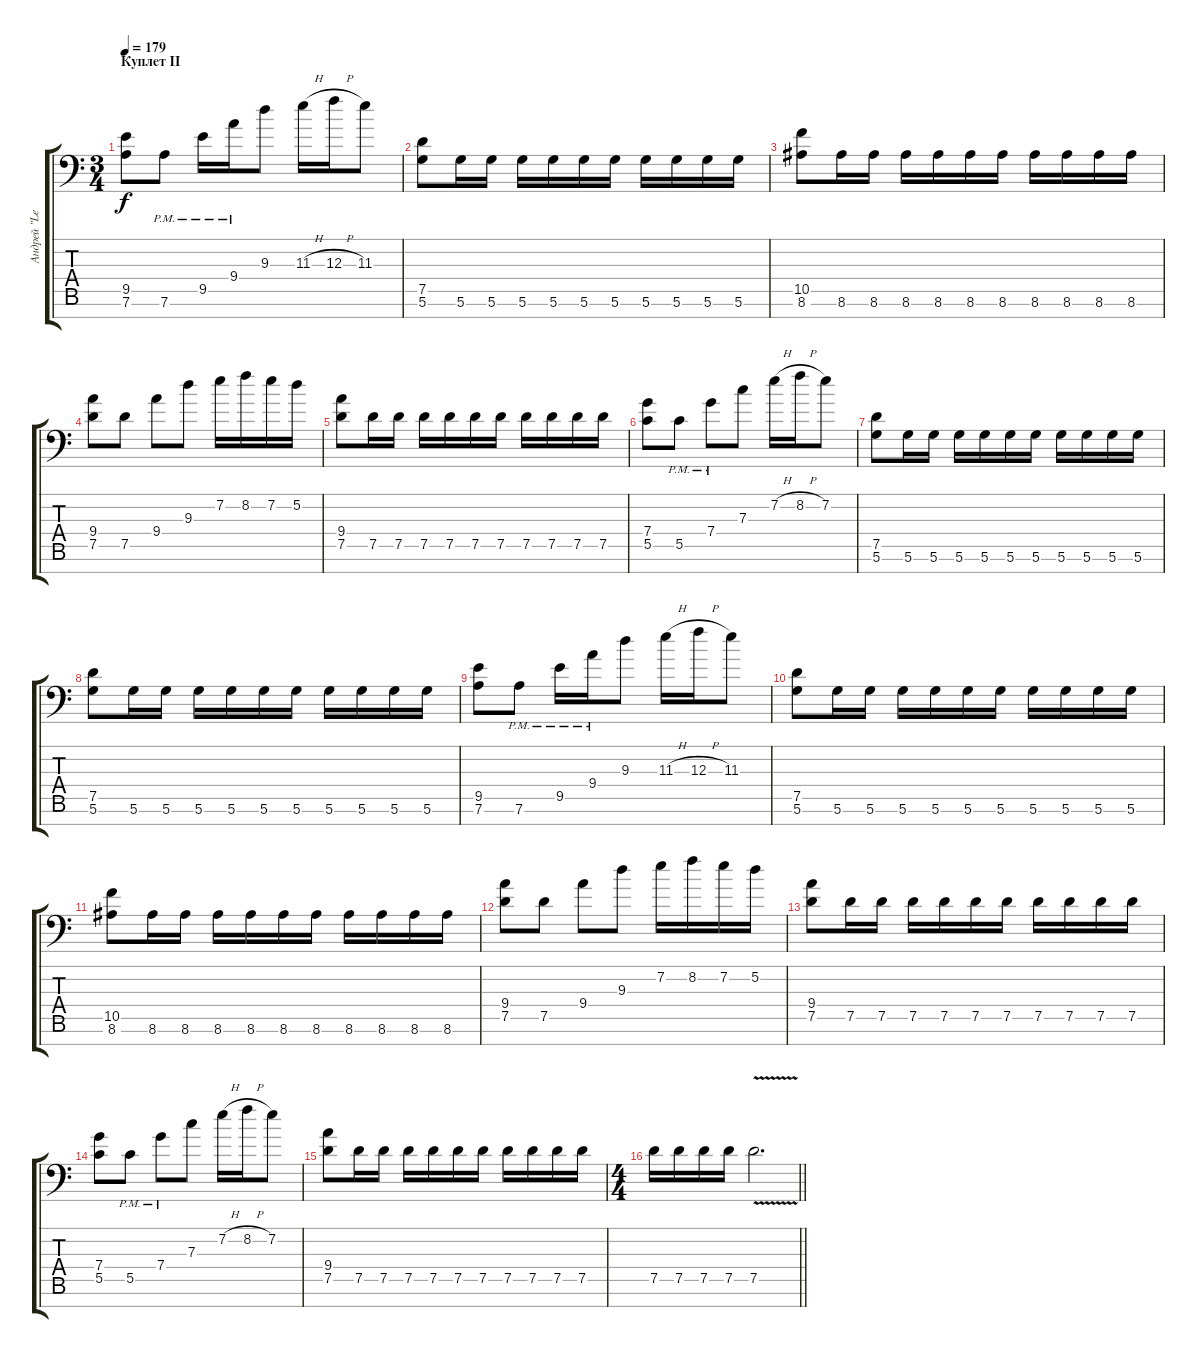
\track ("Андрей \"Leo\" Леонтьев" "Андрей \"Le") {instrument overdrivenguitar}
\staff {score tabs}
\tuning (D4 A3 F3 C3 G2 D2 A1) {hide}
\ts (3 4)
\section ("" "Куплет II")
\tempo 179
\clef f4
\ks c
(9.5 7.6).8{dy f} 7.6{pm}.8 9.5{pm}.16 9.4{pm}.16 9.3.8 11.3{h}.16 12.3{h}.16 11.3.8 |
(7.5 5.6).8 5.6.16 5.6.16 5.6.16 5.6.16 5.6.16 5.6.16 5.6.16 5.6.16 5.6.16 5.6.16 |
(10.5 8.6).8 8.6.16 8.6.16 8.6.16 8.6.16 8.6.16 8.6.16 8.6.16 8.6.16 8.6.16 8.6.16 |
(9.4 7.5).8 7.5.8 9.4.8 9.3.8 7.2.16 8.2.16 7.2.16 5.2.16 |
(9.4 7.5).8 7.5.16 7.5.16 7.5.16 7.5.16 7.5.16 7.5.16 7.5.16 7.5.16 7.5.16 7.5.16 |
(7.4 5.5).8 5.5{pm}.8 7.4{pm}.8 7.3.8 7.2{h}.16 8.2{h}.16 7.2.8 |
(7.5 5.6).8 5.6.16 5.6.16 5.6.16 5.6.16 5.6.16 5.6.16 5.6.16 5.6.16 5.6.16 5.6.16 |
(7.5 5.6).8 5.6.16 5.6.16 5.6.16 5.6.16 5.6.16 5.6.16 5.6.16 5.6.16 5.6.16 5.6.16 |
(9.5 7.6).8 7.6{pm}.8 9.5{pm}.16 9.4{pm}.16 9.3.8 11.3{h}.16 12.3{h}.16 11.3.8 |
(7.5 5.6).8 5.6.16 5.6.16 5.6.16 5.6.16 5.6.16 5.6.16 5.6.16 5.6.16 5.6.16 5.6.16 |
(10.5 8.6).8 8.6.16 8.6.16 8.6.16 8.6.16 8.6.16 8.6.16 8.6.16 8.6.16 8.6.16 8.6.16 |
(9.4 7.5).8 7.5.8 9.4.8 9.3.8 7.2.16 8.2.16 7.2.16 5.2.16 |
(9.4 7.5).8 7.5.16 7.5.16 7.5.16 7.5.16 7.5.16 7.5.16 7.5.16 7.5.16 7.5.16 7.5.16 |
(7.4 5.5).8 5.5{pm}.8 7.4{pm}.8 7.3.8 7.2{h}.16 8.2{h}.16 7.2.8 |
(9.4 7.5).8 7.5.16 7.5.16 7.5.16 7.5.16 7.5.16 7.5.16 7.5.16 7.5.16 7.5.16 7.5.16 |
\ts (4 4)
\barLineRight lightlight
7.5.16 7.5.16 7.5.16 7.5.16 7.5{v}.2{d instrument guitarharmonics}
